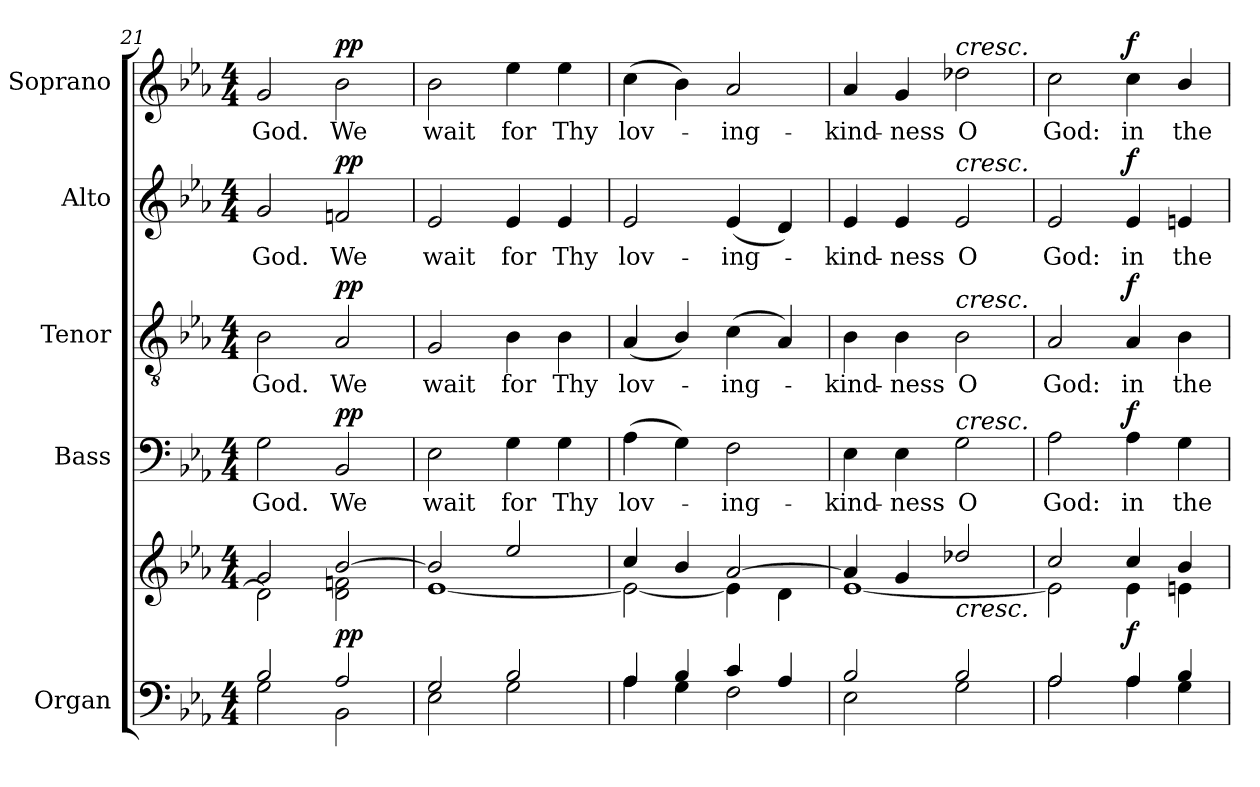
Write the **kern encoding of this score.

**kern	**kern	**dynam	**kern	**text	**dynam	**kern	**text	**dynam	**kern	**text	**dynam	**kern	**text	**dynam
*part5	*part5	*part5	*part4	*part4	*part4	*part3	*part3	*part3	*part2	*part2	*part2	*part1	*part1	*part1
*staff6	*staff5	*staff5/6	*staff4	*staff4	*staff4	*staff3	*staff3	*staff3	*staff2	*staff2	*staff2	*staff1	*staff1	*staff1
*I"Organ	*	*	*I"Bass	*	*	*I"Tenor	*	*	*I"Alto	*	*	*I"Soprano	*	*
*I'Org.	*	*	*I'B.	*	*	*I'T.	*	*	*I'A.	*	*	*I'S.	*	*
*clefF4	*clefG2	*	*clefF4	*	*	*clefGv2	*	*	*clefG2	*	*	*clefG2	*	*
*	*	*	*	*	*	*ITrd7c12	*	*	*	*	*	*	*	*
*k[b-e-a-]	*k[b-e-a-]	*	*k[b-e-a-]	*	*	*k[b-e-a-]	*	*	*k[b-e-a-]	*	*	*k[b-e-a-]	*	*
*E-:	*E-:	*	*E-:	*	*	*E-:	*	*	*E-:	*	*	*E-:	*	*
*M4/4	*M4/4	*	*M4/4	*	*	*M4/4	*	*	*M4/4	*	*	*M4/4	*	*
=21	=21	=21	=21	=21	=21	=21	=21	=21	=21	=21	=21	=21	=21	=21
*^	*^	*	*	*	*	*	*	*	*	*	*	*	*	*
!	!	!	!	!	!	!LO:LY:b:color=#000000	!	!	!	!	!	!	!	!	!	!
!	!	!	!	!	!	!	!	!	!LO:LY:b:color=#000000	!	!	!	!	!	!	!
!	!	!	!	!	!	!	!	!	!	!	!	!LO:LY:b:color=#000000	!	!	!	!
!	!	!	!	!	!	!	!	!	!	!	!	!	!	!	!LO:LY:b:color=#000000	!
2B-i/	2Gi\	2gi/	2di\]	.	2Gi\	God.	.	2BB-i\	God.	.	2gi/	God.	.	2gi/	God.	.
!	!	!	!	!	!	!LO:LY:b:color=#000000	!	!	!	!	!	!	!	!	!	!
!	!	!	!	!	!	!	!	!	!LO:LY:b:color=#000000	!	!	!	!	!	!	!
!	!	!	!	!	!	!	!	!	!	!	!	!LO:LY:b:color=#000000	!	!	!	!
!	!	!	!	!	!	!	!	!	!	!	!	!	!	!	!LO:LY:b:color=#000000	!
2A-i/	2BB-i\	[2b-i/	2di\ 2fni	pp	2BB-i/	We	pp	2AA-i/	We	pp	2fni/	We	pp	2b-i\	We	pp
=22	=22	=22	=22	=22	=22	=22	=22	=22	=22	=22	=22	=22	=22	=22	=22	=22
!	!	!	!	!	!	!LO:LY:b:color=#000000	!	!	!	!	!	!	!	!	!	!
!	!	!	!	!	!	!	!	!	!LO:LY:b:color=#000000	!	!	!	!	!	!	!
!	!	!	!	!	!	!	!	!	!	!	!	!LO:LY:b:color=#000000	!	!	!	!
!	!	!	!	!	!	!	!	!	!	!	!	!	!	!	!LO:LY:b:color=#000000	!
2Gi/	2E-i\	2b-i/]	[1e-i	.	2E-i\	wait	.	2GGi/	wait	.	2e-i/	wait	.	2b-i\	wait	.
!	!	!	!	!	!	!LO:LY:b:color=#000000	!	!	!	!	!	!	!	!	!	!
!	!	!	!	!	!	!	!	!	!LO:LY:b:color=#000000	!	!	!	!	!	!	!
!	!	!	!	!	!	!	!	!	!	!	!	!LO:LY:b:color=#000000	!	!	!	!
!	!	!	!	!	!	!	!	!	!	!	!	!	!	!	!LO:LY:b:color=#000000	!
2B-i/	2Gi\	2ee-i/	.	.	4Gi\	for	.	4BB-i\	for	.	4e-i/	for	.	4ee-i\	for	.
!	!	!	!	!	!	!LO:LY:b:color=#000000	!	!	!	!	!	!	!	!	!	!
!	!	!	!	!	!	!	!	!	!LO:LY:b:color=#000000	!	!	!	!	!	!	!
!	!	!	!	!	!	!	!	!	!	!	!	!LO:LY:b:color=#000000	!	!	!	!
!	!	!	!	!	!	!	!	!	!	!	!	!	!	!	!LO:LY:b:color=#000000	!
.	.	.	.	.	4Gi\	Thy	.	4BB-i\	Thy	.	4e-i/	Thy	.	4ee-i\	Thy	.
=23	=23	=23	=23	=23	=23	=23	=23	=23	=23	=23	=23	=23	=23	=23	=23	=23
!	!	!	!	!	!	!LO:LY:b:color=#000000	!	!	!	!	!	!	!	!	!	!
!	!	!	!	!	!	!	!	!	!LO:LY:b:color=#000000	!	!	!	!	!	!	!
!	!	!	!	!	!	!	!	!	!	!	!	!LO:LY:b:color=#000000	!	!	!	!
!	!	!	!	!	!	!	!	!	!	!	!	!	!	!	!LO:LY:b:color=#000000	!
4A-i/	4A-i\	4cci/	2e-i\_	.	(4A-i\	lov-	.	(4AA-i/	lov-	.	2e-i/	lov-	.	(4cci\	lov-	.
4B-i/	4Gi\	4b-i/	.	.	4Gi\)	.	.	4BB-i/)	.	.	.	.	.	4b-i\)	.	.
!	!	!	!	!	!	!LO:LY:b:color=#000000	!	!	!	!	!	!	!	!	!	!
!	!	!	!	!	!	!	!	!	!LO:LY:b:color=#000000	!	!	!	!	!	!	!
!	!	!	!	!	!	!	!	!	!	!	!	!LO:LY:b:color=#000000	!	!	!	!
!	!	!	!	!	!	!	!	!	!	!	!	!	!	!	!LO:LY:b:color=#000000	!
4ci/	2Fi\	[2a-i/	4e-i\]	.	2Fi\	-ing-	.	(4Ci\	-ing-	.	(4e-i/	-ing-	.	2a-i/	-ing-	.
4A-i/	.	.	4di\	.	.	.	.	4AA-i/)	.	.	4di/)	.	.	.	.	.
=24	=24	=24	=24	=24	=24	=24	=24	=24	=24	=24	=24	=24	=24	=24	=24	=24
!	!	!	!	!	!	!LO:LY:b:color=#000000	!	!	!	!	!	!	!	!	!	!
!	!	!	!	!	!	!	!	!	!LO:LY:b:color=#000000	!	!	!	!	!	!	!
!	!	!	!	!	!	!	!	!	!	!	!	!LO:LY:b:color=#000000	!	!	!	!
!	!	!	!	!	!	!	!	!	!	!	!	!	!	!	!LO:LY:b:color=#000000	!
2B-i/	2E-i\	4a-i/]	[1e-i	.	4E-i\	-kind-	.	4BB-i\	-kind-	.	4e-i/	-kind-	.	4a-i/	-kind-	.
!	!	!	!	!	!	!LO:LY:b:color=#000000	!	!	!	!	!	!	!	!	!	!
!	!	!	!	!	!	!	!	!	!LO:LY:b:color=#000000	!	!	!	!	!	!	!
!	!	!	!	!	!	!	!	!	!	!	!	!LO:LY:b:color=#000000	!	!	!	!
!	!	!	!	!	!	!	!	!	!	!	!	!	!	!	!LO:LY:b:color=#000000	!
.	.	4gi/	.	.	4E-i\	-ness	.	4BB-i\	-ness	.	4e-i/	-ness	.	4gi/	-ness	.
!	!	!	!	!	!	!LO:LY:b:color=#000000	!	!	!	!	!	!	!	!	!	!
!	!	!	!	!	!	!	!	!	!LO:LY:b:color=#000000	!	!	!	!	!	!	!
!	!	!	!	!	!	!	!	!	!	!	!	!LO:LY:b:color=#000000	!	!	!	!
!	!	!	!	!	!	!	!	!	!	!	!	!	!	!LO:TX:a:i:t=cresc.	!	!
!	!	!	!	!	!	!	!	!	!	!	!LO:TX:a:i:t=cresc.	!	!	!	!	!
!	!	!	!	!	!	!	!	!LO:TX:a:i:t=cresc.	!	!	!	!	!	!	!	!
!	!	!	!	!	!LO:TX:a:i:t=cresc.	!	!	!	!	!	!	!	!	!	!	!
!	!	!LO:TX:b:i:t=cresc.	!	!	!	!	!	!	!	!	!	!	!	!	!	!
!	!	!	!	!	!	!	!	!	!	!	!	!	!	!	!LO:LY:b:color=#000000	!
2B-i/	2Gi\	2dd-Xi/	.	.	2Gi\	O	.	2BB-i\	O	.	2e-i/	O	.	2dd-Xi\	O	.
!!LO:LB:g=z
=25	=25	=25	=25	=25	=25	=25	=25	=25	=25	=25	=25	=25	=25	=25	=25	=25
!	!	!	!	!	!	!LO:LY:b:color=#000000	!	!	!	!	!	!	!	!	!	!
!	!	!	!	!	!	!	!	!	!LO:LY:b:color=#000000	!	!	!	!	!	!	!
!	!	!	!	!	!	!	!	!	!	!	!	!LO:LY:b:color=#000000	!	!	!	!
!	!	!	!	!	!	!	!	!	!	!	!	!	!	!	!LO:LY:b:color=#000000	!
2A-i/	2A-i\	2cci/	2e-i\]	.	2A-i\	God:	.	2AA-i/	God:	.	2e-i/	God:	.	2cci\	God:	.
!	!	!	!	!	!	!LO:LY:b:color=#000000	!	!	!	!	!	!	!	!	!	!
!	!	!	!	!	!	!	!	!	!LO:LY:b:color=#000000	!	!	!	!	!	!	!
!	!	!	!	!	!	!	!	!	!	!	!	!LO:LY:b:color=#000000	!	!	!	!
!	!	!	!	!	!	!	!	!	!	!	!	!	!	!	!LO:LY:b:color=#000000	!
4A-i/	4A-i\	4cci/	4e-i\	f	4A-i\	in	f	4AA-i/	in	f	4e-i/	in	f	4cci\	in	f
!	!	!	!	!	!	!LO:LY:b:color=#000000	!	!	!	!	!	!	!	!	!	!
!	!	!	!	!	!	!	!	!	!LO:LY:b:color=#000000	!	!	!	!	!	!	!
!	!	!	!	!	!	!	!	!	!	!	!	!LO:LY:b:color=#000000	!	!	!	!
!	!	!	!	!	!	!	!	!	!	!	!	!	!	!	!LO:LY:b:color=#000000	!
4B-i/	4Gi\	4b-i/	4eni\	.	4Gi\	the	.	4BB-i\	the	.	4eni/	the	.	4b-i/	the	.
*v	*v	*	*	*	*	*	*	*	*	*	*	*	*	*	*	*
*	*v	*v	*	*	*	*	*	*	*	*	*	*	*	*	*
=	=	=	=	=	=	=	=	=	=	=	=	=	=	=
*-	*-	*-	*-	*-	*-	*-	*-	*-	*-	*-	*-	*-	*-	*-
